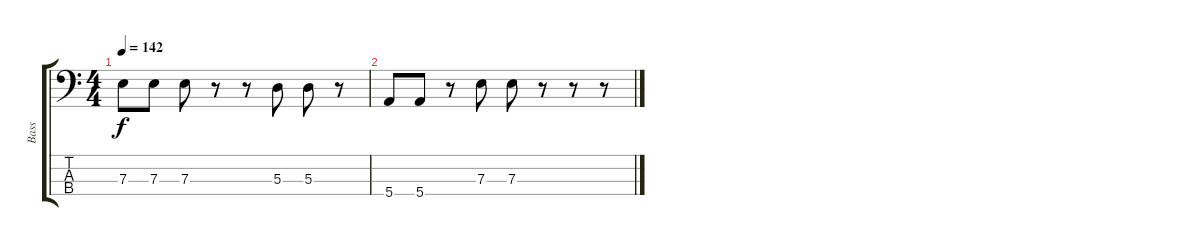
\track ("Bass" "Bass") {instrument electricbasspick}
\staff {score tabs}
\tuning (G2 D2 A1 E1) {hide}
\ts (4 4)
\tempo 142
\clef f4
\ks c
7.3.8{dy f} 7.3.8 7.3.8 r.8 r.8 5.3.8 5.3.8 r.8 |
5.4.8 5.4.8 r.8 7.3.8 7.3.8 r.8 r.8 r.8
